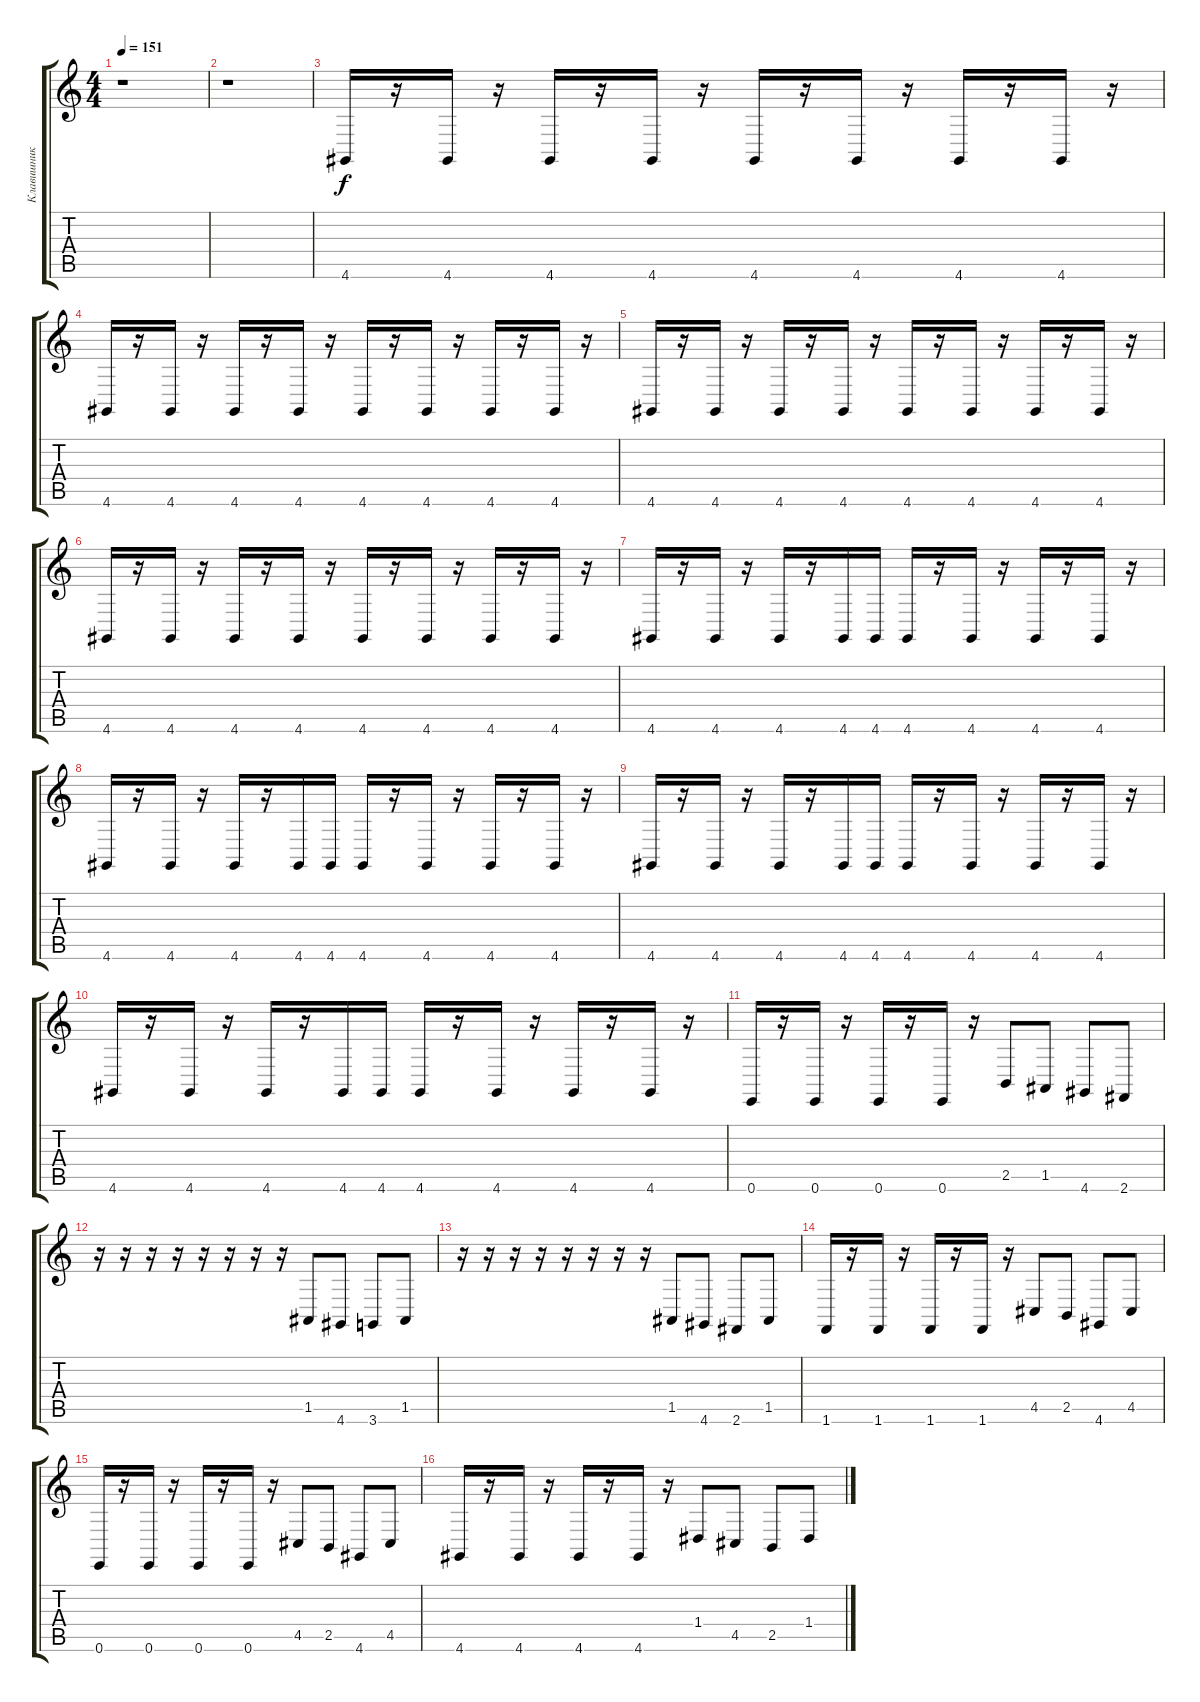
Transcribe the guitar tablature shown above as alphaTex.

\track ("Клавишник Камикадзе 1" "Клавишник ") {instrument viola}
\staff {score tabs}
\tuning (E4 B3 G3 D3 A2 E2) {hide}
\ts (4 4)
\tempo 151
\clef g2
\ks c
r.1{dy f instrument viola} |
r.1 |
4.6.16 r.16 4.6.16 r.16 4.6.16 r.16 4.6.16 r.16 4.6.16 r.16 4.6.16 r.16 4.6.16 r.16 4.6.16 r.16 |
4.6.16 r.16 4.6.16 r.16 4.6.16 r.16 4.6.16 r.16 4.6.16 r.16 4.6.16 r.16 4.6.16 r.16 4.6.16 r.16 |
4.6.16 r.16 4.6.16 r.16 4.6.16 r.16 4.6.16 r.16 4.6.16 r.16 4.6.16 r.16 4.6.16 r.16 4.6.16 r.16 |
4.6.16 r.16 4.6.16 r.16 4.6.16 r.16 4.6.16 r.16 4.6.16 r.16 4.6.16 r.16 4.6.16 r.16 4.6.16 r.16 |
4.6.16 r.16 4.6.16 r.16 4.6.16 r.16 4.6.16 4.6.16 4.6.16 r.16 4.6.16 r.16 4.6.16 r.16 4.6.16 r.16 |
4.6.16 r.16 4.6.16 r.16 4.6.16 r.16 4.6.16 4.6.16 4.6.16 r.16 4.6.16 r.16 4.6.16 r.16 4.6.16 r.16 |
4.6.16 r.16 4.6.16 r.16 4.6.16 r.16 4.6.16 4.6.16 4.6.16 r.16 4.6.16 r.16 4.6.16 r.16 4.6.16 r.16 |
4.6.16 r.16 4.6.16 r.16 4.6.16 r.16 4.6.16 4.6.16 4.6.16 r.16 4.6.16 r.16 4.6.16 r.16 4.6.16 r.16 |
0.6.16 r.16 0.6.16 r.16 0.6.16 r.16 0.6.16 r.16 2.5.8 1.5.8 4.6.8 2.6.8 |
r.16 r.16 r.16 r.16 r.16 r.16 r.16 r.16 1.5.8 4.6.8 3.6.8 1.5.8 |
r.16 r.16 r.16 r.16 r.16 r.16 r.16 r.16 1.5.8 4.6.8 2.6.8 1.5.8 |
1.6.16 r.16 1.6.16 r.16 1.6.16 r.16 1.6.16 r.16 4.5.8 2.5.8 4.6.8 4.5.8 |
0.6.16 r.16 0.6.16 r.16 0.6.16 r.16 0.6.16 r.16 4.5.8 2.5.8 4.6.8 4.5.8 |
4.6.16 r.16 4.6.16 r.16 4.6.16 r.16 4.6.16 r.16 1.4.8 4.5.8 2.5.8 1.4.8
